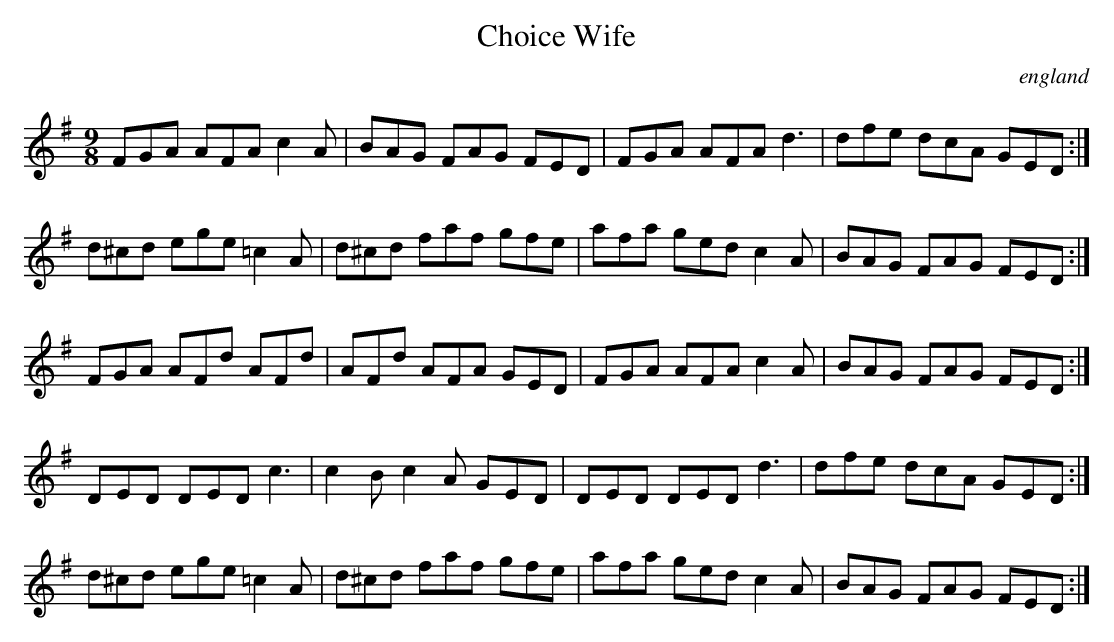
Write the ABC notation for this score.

X:1
T:Choice Wife
O:england
M:9/8
L:1/8
K:D Mixolydian
FGA AFA c2A|BAG FAG FED|FGA AFA d3|dfe dcA GED:|
d^cd ege =c2A|d^cd faf gfe|afa ged c2A|BAG FAG FED:|
FGA AFd AFd|AFd AFA GED|FGA AFA c2A|BAG FAG FED:|
DED DED c3|c2B c2A GED|DED DED d3|dfe dcA GED:|
d^cd ege =c2A|d^cd faf gfe|afa ged c2A|BAG FAG FED:|
